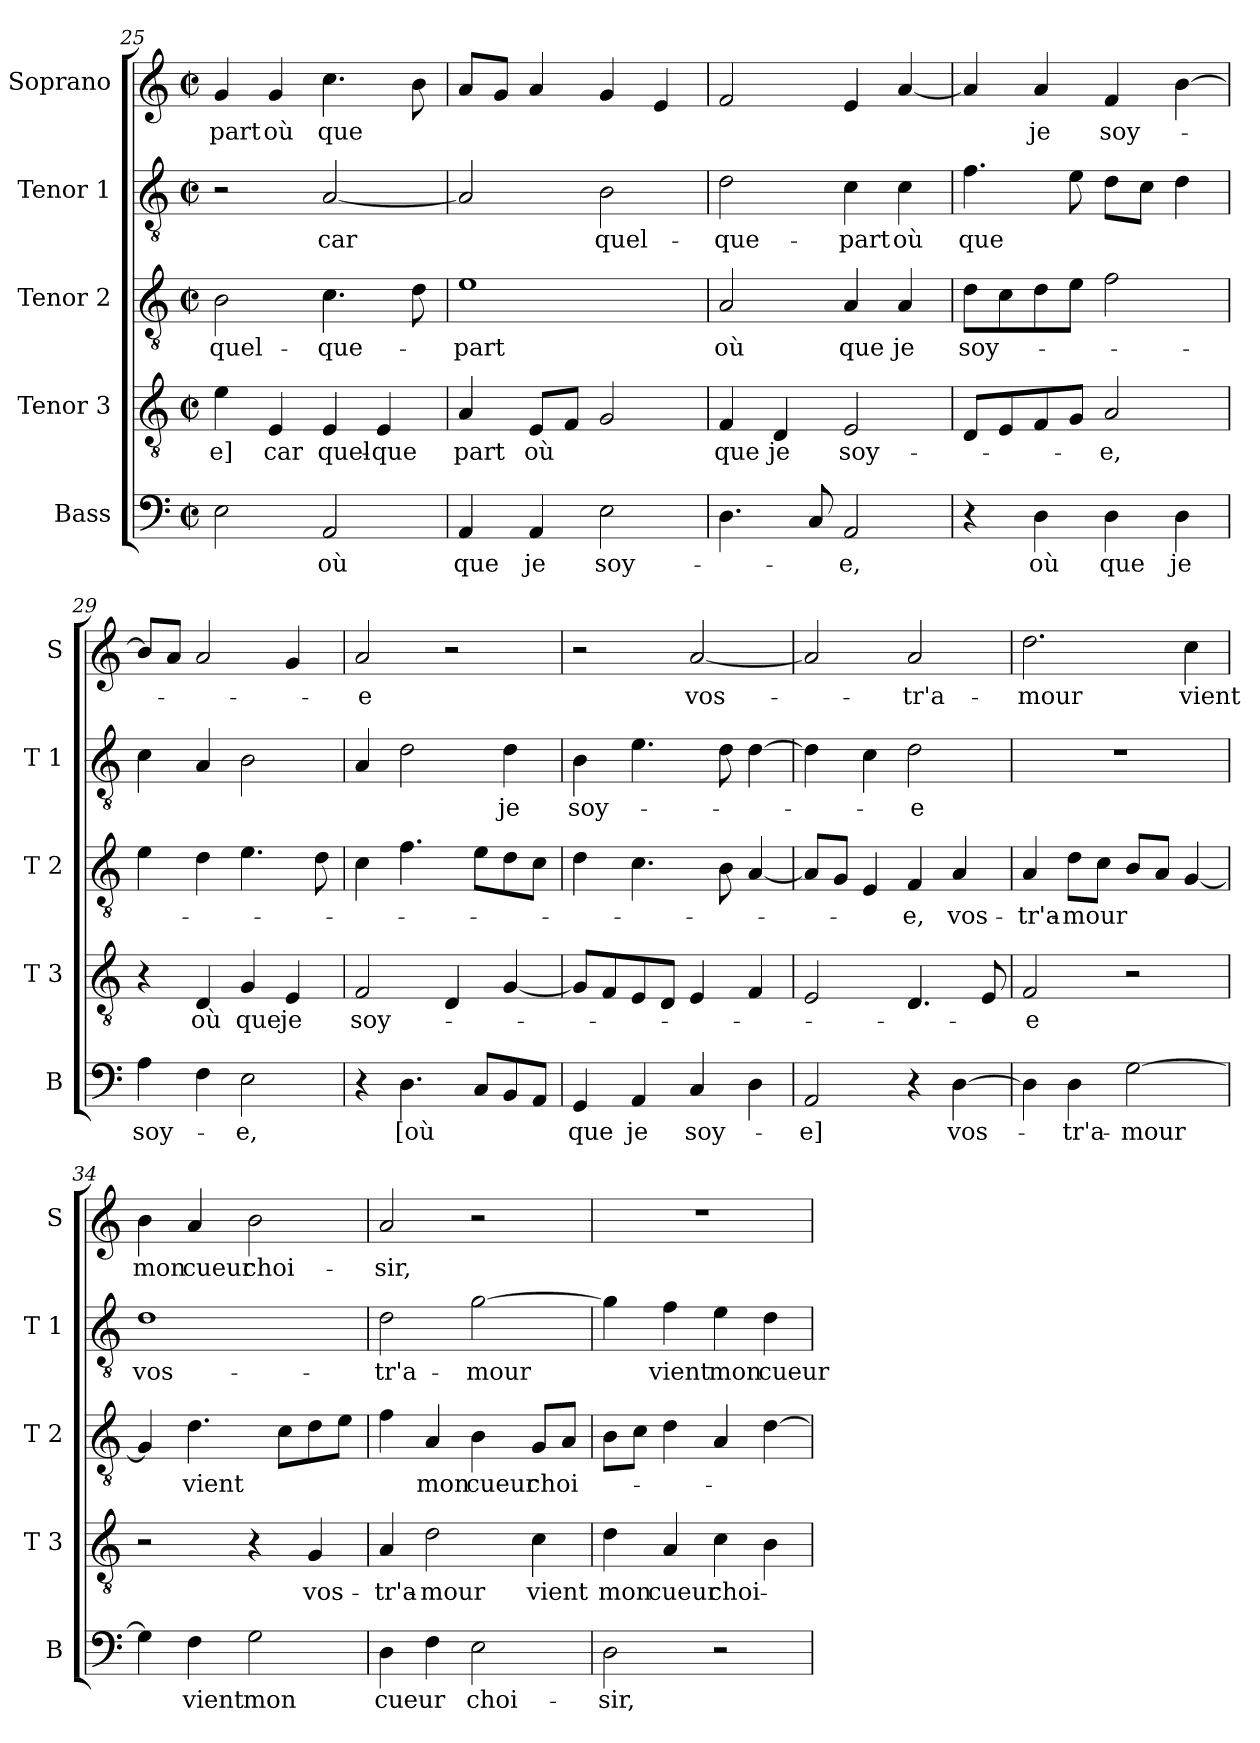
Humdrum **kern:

**kern	**text	**kern	**text	**kern	**text	**kern	**text	**kern	**text
*part5	*part5	*part4	*part4	*part3	*part3	*part2	*part2	*part1	*part1
*staff5	*staff5	*staff4	*staff4	*staff3	*staff3	*staff2	*staff2	*staff1	*staff1
*I"Bass	*	*I"Tenor 3	*	*I"Tenor 2	*	*I"Tenor 1	*	*I"Soprano	*
*I'B	*	*I'T 3	*	*I'T 2	*	*I'T 1	*	*I'S	*
*clefF4	*	*clefGv2	*	*clefGv2	*	*clefGv2	*	*clefG2	*
*k[]	*	*k[]	*	*k[]	*	*k[]	*	*k[]	*
*C:	*	*C:	*	*C:	*	*C:	*	*C:	*
*M2/2	*	*M2/2	*	*M2/2	*	*M2/2	*	*M2/2	*
*met(c|)	*	*met(c|)	*	*met(c|)	*	*met(c|)	*	*met(c|)	*
=25	=25	=25	=25	=25	=25	=25	=25	=25	=25
2E\	.	4e\	-e]	2B\	quel-	2r	.	4g/	-part
.	.	4E/	car	.	.	.	.	4g/	où
2AA/	où	4E/	quel-	4.c\	-que-	[2A/	car	4.cc\	que
.	.	4E/	-que	.	.	.	.	.	.
.	.	.	.	8d\	.	.	.	8b\	.
=26	=26	=26	=26	=26	=26	=26	=26	=26	=26
4AA/	que	4A/	part	1e	-part	2A/]	.	8a/L	.
.	.	.	.	.	.	.	.	8g/J	.
4AA/	je	8E/L	où	.	.	.	.	4a/	.
.	.	8F/J	.	.	.	.	.	.	.
2E\	soy-	2G/	.	.	.	2B\	quel-	4g/	.
.	.	.	.	.	.	.	.	4e/	.
=27	=27	=27	=27	=27	=27	=27	=27	=27	=27
4.D\	.	4F/	que	2A/	où	2d\	-que-	2f/	.
.	.	4D/	je	.	.	.	.	.	.
8C/	.	.	.	.	.	.	.	.	.
2AA/	-e,	2E/	soy-	4A/	que	4c\	-part	4e/	.
.	.	.	.	4A/	je	4c\	où	[4a/	.
=28	=28	=28	=28	=28	=28	=28	=28	=28	=28
4r	.	8D/L	.	8d\L	soy-	4.f\	que	4a/]	.
.	.	8E/	.	8c\	.	.	.	.	.
4D\	où	8F/	.	8d\	.	.	.	4a/	je
.	.	8G/J	.	8e\J	.	8e\	.	.	.
4D\	que	2A/	-e,	2f\	.	8d\L	.	4f/	soy-
.	.	.	.	.	.	8c\J	.	.	.
4D\	je	.	.	.	.	4d\	.	[4b\	.
=29	=29	=29	=29	=29	=29	=29	=29	=29	=29
4A\	soy-	4r	.	4e\	.	4c\	.	8b/L]	.
.	.	.	.	.	.	.	.	8a/J	.
4F\	.	4D/	où	4d\	.	4A/	.	2a/	.
2E\	-e,	4G/	que	4.e\	.	2B\	.	.	.
.	.	4E/	je	.	.	.	.	4g/	.
.	.	.	.	8d\	.	.	.	.	.
!!LO:PB:g=z
=30	=30	=30	=30	=30	=30	=30	=30	=30	=30
4r	.	2F/	soy-	4c\	.	4A/	.	2a/	-e
4.D\	[où	.	.	4.f\	.	2d\	.	.	.
.	.	4D/	.	.	.	.	.	2r	.
8C/L	.	.	.	8e\L	.	.	.	.	.
8BB/	.	[4G/	.	8d\	.	4d\	je	.	.
8AA/J	.	.	.	8c\J	.	.	.	.	.
=31	=31	=31	=31	=31	=31	=31	=31	=31	=31
4GG/	que	8G/L]	.	4d\	.	4B\	soy-	2r	.
.	.	8F/	.	.	.	.	.	.	.
4AA/	je	8E/	.	4.c\	.	4.e\	.	.	.
.	.	8D/J	.	.	.	.	.	.	.
4C/	soy-	4E/	.	.	.	.	.	[2a/	vos-
.	.	.	.	8B\	.	8d\	.	.	.
4D\	.	4F/	.	[4A/	.	[4d\	.	.	.
=32	=32	=32	=32	=32	=32	=32	=32	=32	=32
2AA/	-e]	2E/	.	8A/L]	.	4d\]	.	2a/]	.
.	.	.	.	8G/J	.	.	.	.	.
.	.	.	.	4E/	.	4c\	.	.	.
4r	.	4.D/	.	4F/	-e,	2d\	-e	2a/	-tr'a-
[4D\	vos-	.	.	4A/	vos-	.	.	.	.
.	.	8E/	.	.	.	.	.	.	.
=33	=33	=33	=33	=33	=33	=33	=33	=33	=33
4D\]	.	2F/	-e	4A/	-tr'a-	1r	.	2.dd\	-mour
4D\	-tr'a-	.	.	8d\L	-mour	.	.	.	.
.	.	.	.	8c\J	.	.	.	.	.
[2G\	-mour	2r	.	8B/L	.	.	.	.	.
.	.	.	.	8A/J	.	.	.	.	.
.	.	.	.	[4G/	.	.	.	4cc\	vient
=34	=34	=34	=34	=34	=34	=34	=34	=34	=34
4G\]	.	2r	.	4G/]	.	1d	vos-	4b\	mon
4F\	vient	.	.	4.d\	vient	.	.	4a/	cueur
2G\	mon	4r	.	.	.	.	.	2b\	choi-
.	.	.	.	8c\L	.	.	.	.	.
.	.	4G/	vos-	8d\	.	.	.	.	.
.	.	.	.	8e\J	.	.	.	.	.
=35	=35	=35	=35	=35	=35	=35	=35	=35	=35
4D\	cueur	4A/	-tr'a-	4f\	.	2d\	-tr'a-	2a/	-sir,
4F\	.	2d\	-mour	4A/	mon	.	.	.	.
2E\	choi-	.	.	4B\	cueur	[2g\	-mour	2r	.
.	.	4c\	vient	8G/L	choi-	.	.	.	.
.	.	.	.	8A/J	.	.	.	.	.
!!LO:LB:g=z
=36	=36	=36	=36	=36	=36	=36	=36	=36	=36
2D\	-sir,	4d\	mon	8B\L	.	4g\]	.	1r	.
.	.	.	.	8c\J	.	.	.	.	.
.	.	4A/	cueur	4d\	.	4f\	vient	.	.
2r	.	4c\	choi-	4A/	.	4e\	mon	.	.
.	.	4B\	.	[4d\	.	4d\	cueur	.	.
=	=	=	=	=	=	=	=	=	=
*-	*-	*-	*-	*-	*-	*-	*-	*-	*-
